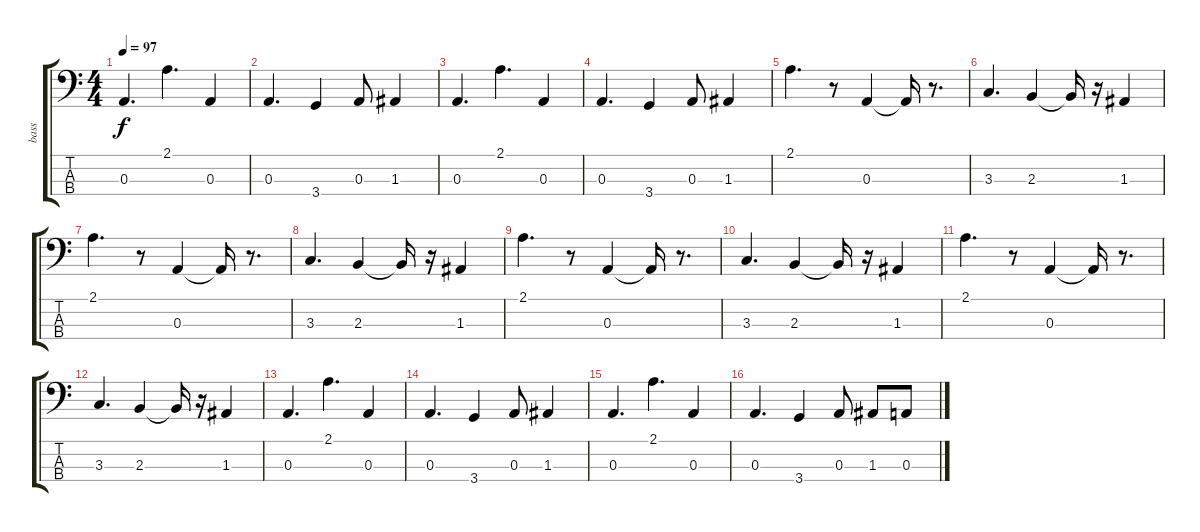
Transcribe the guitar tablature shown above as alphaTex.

\track ("bass" "bass") {instrument slapbass2}
\staff {score tabs}
\tuning (G2 D2 A1 E1) {hide}
\ts (4 4)
\tempo 97
\clef f4
\ks c
0.3.4{d dy f} 2.1.4{d} 0.3.4 |
0.3.4{d} 3.4.4 0.3.8 1.3.4 |
0.3.4{d} 2.1.4{d} 0.3.4 |
0.3.4{d} 3.4.4 0.3.8 1.3.4 |
2.1.4{d} r.8 0.3.4 0.3{t}.16 r.8{d} |
3.3.4{d} 2.3.4 2.3{t}.16 r.16 1.3.4 |
2.1.4{d} r.8 0.3.4 0.3{t}.16 r.8{d} |
3.3.4{d} 2.3.4 2.3{t}.16 r.16 1.3.4 |
2.1.4{d} r.8 0.3.4 0.3{t}.16 r.8{d} |
3.3.4{d} 2.3.4 2.3{t}.16 r.16 1.3.4 |
2.1.4{d} r.8 0.3.4 0.3{t}.16 r.8{d} |
3.3.4{d} 2.3.4 2.3{t}.16 r.16 1.3.4 |
0.3.4{d} 2.1.4{d} 0.3.4 |
0.3.4{d} 3.4.4 0.3.8 1.3.4 |
0.3.4{d} 2.1.4{d} 0.3.4 |
0.3.4{d} 3.4.4 0.3.8 1.3.8 0.3.8
